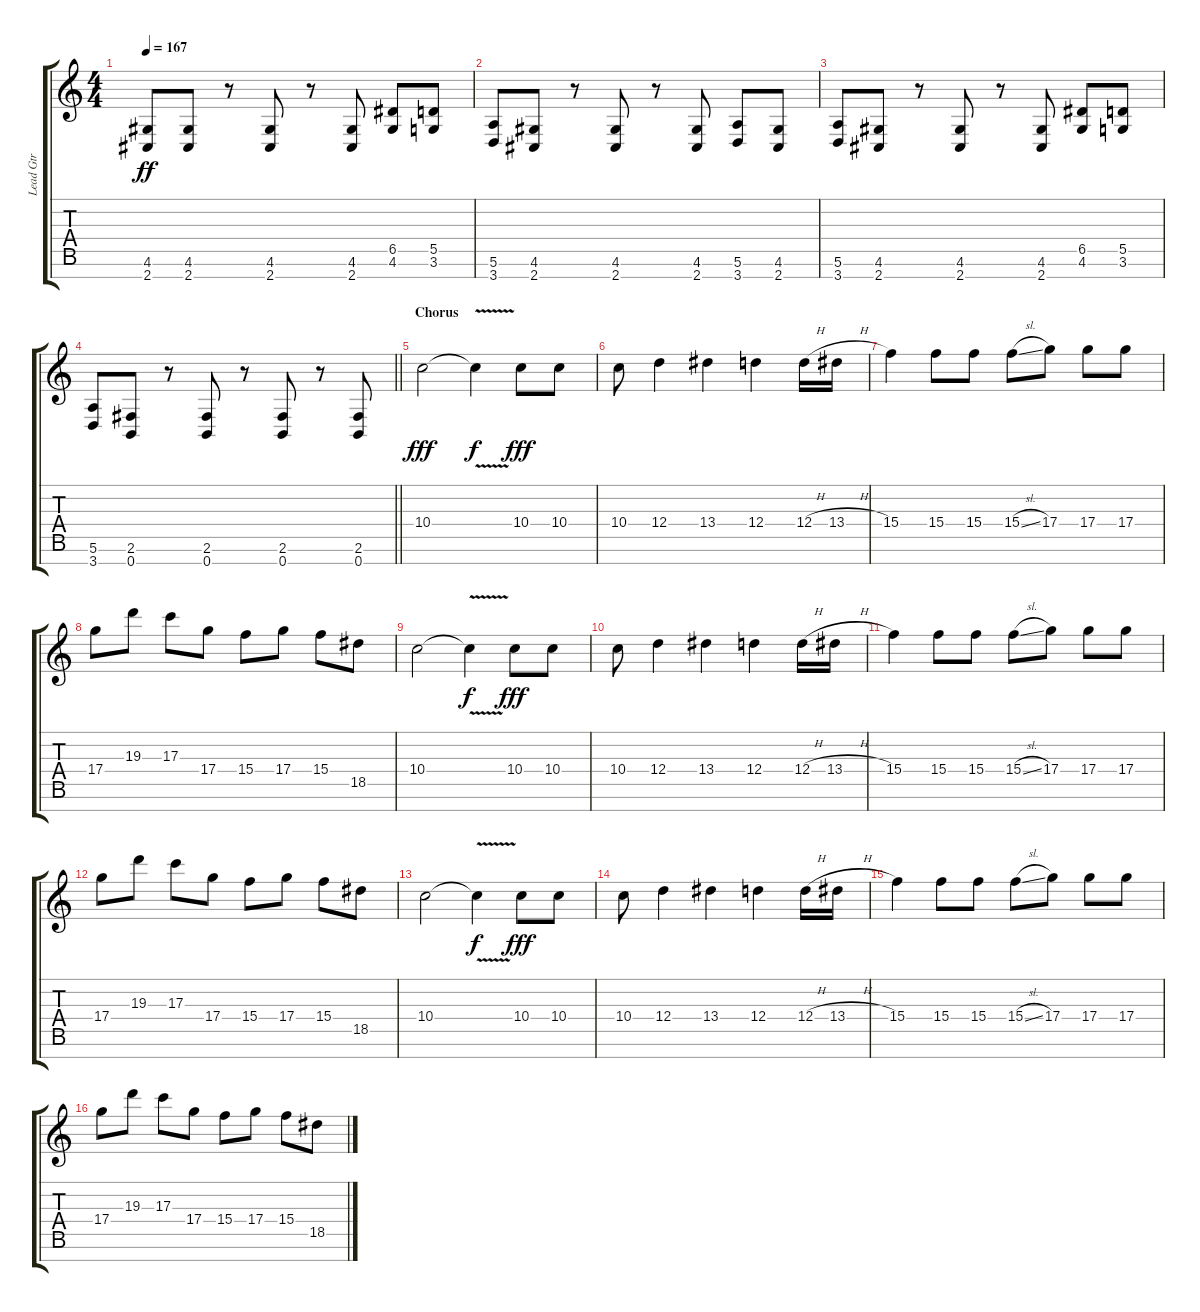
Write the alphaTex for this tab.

\track ("Lead Gtr" "Lead Gtr") {instrument distortionguitar}
\staff {score tabs}
\tuning (E4 B3 G3 D3 A2 E2 B1) {hide}
\ts (4 4)
\tempo 167
\clef g2
\ks c
(4.6 2.7).8{dy ff} (4.6 2.7).8 r.8 (4.6 2.7).8 r.8 (4.6 2.7).8 (6.5 4.6).8 (5.5 3.6).8 |
(5.6 3.7).8 (4.6 2.7).8 r.8 (4.6 2.7).8 r.8 (4.6 2.7).8 (5.6 3.7).8 (4.6 2.7).8 |
(5.6 3.7).8 (4.6 2.7).8 r.8 (4.6 2.7).8 r.8 (4.6 2.7).8 (6.5 4.6).8 (5.5 3.6).8 |
\barLineRight lightlight
(5.6 3.7).8 (2.6 0.7).8 r.8 (2.6 0.7).8 r.8 (2.6 0.7).8 r.8 (2.6 0.7).8 |
\section ("" "Chorus")
10.4.2{dy fff} 10.4{v t}.4{dy f} 10.4.8{dy fff} 10.4.8 |
10.4.8 12.4.4 13.4.4 12.4.4 12.4{h}.16 13.4{h}.16 |
15.4.4 15.4.8 15.4.8 15.4{sl}.8 17.4.8 17.4.8 17.4.8 |
17.4.8 19.3.8 17.3.8 17.4.8 15.4.8 17.4.8 15.4.8 18.5.8 |
10.4.2 10.4{v t}.4{dy f} 10.4.8{dy fff} 10.4.8 |
10.4.8 12.4.4 13.4.4 12.4.4 12.4{h}.16 13.4{h}.16 |
15.4.4 15.4.8 15.4.8 15.4{sl}.8 17.4.8 17.4.8 17.4.8 |
17.4.8 19.3.8 17.3.8 17.4.8 15.4.8 17.4.8 15.4.8 18.5.8 |
10.4.2 10.4{v t}.4{dy f} 10.4.8{dy fff} 10.4.8 |
10.4.8 12.4.4 13.4.4 12.4.4 12.4{h}.16 13.4{h}.16 |
15.4.4 15.4.8 15.4.8 15.4{sl}.8 17.4.8 17.4.8 17.4.8 |
17.4.8 19.3.8 17.3.8 17.4.8 15.4.8 17.4.8 15.4.8 18.5.8
